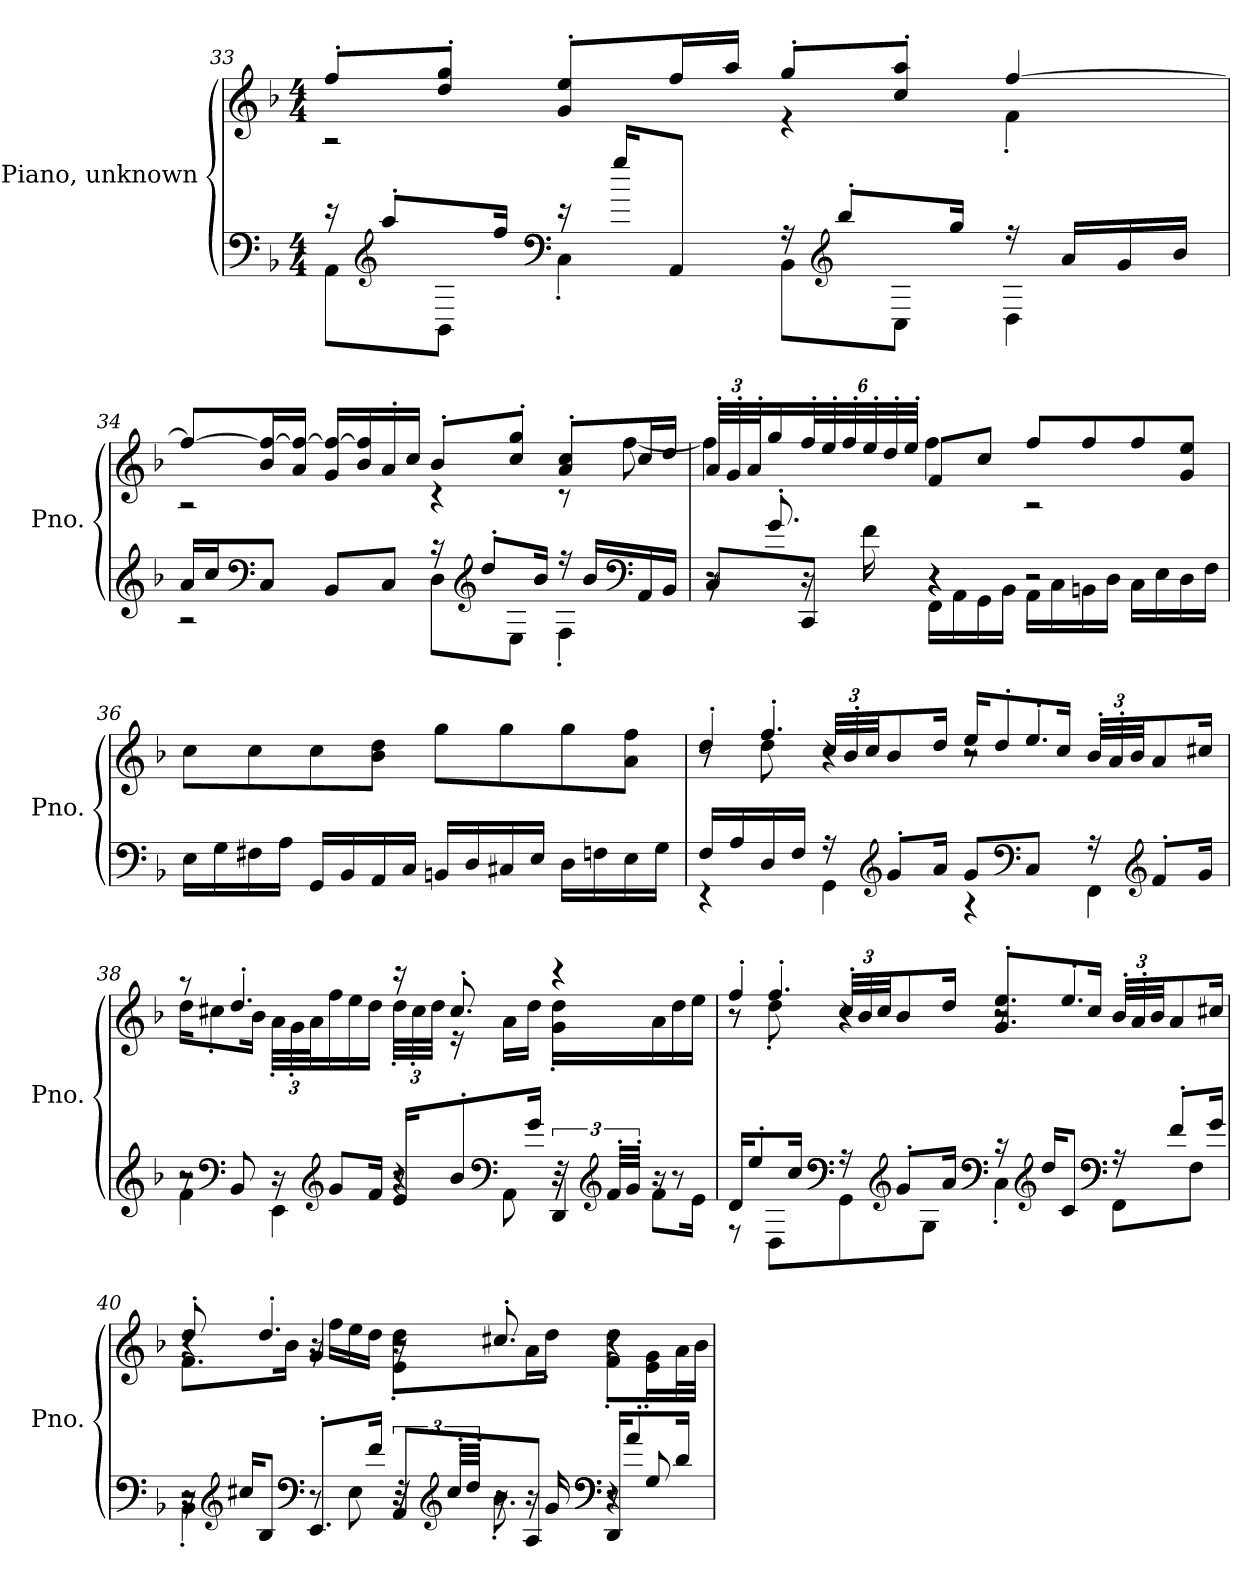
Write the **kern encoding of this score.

**kern	**kern
*part1	*part1
*staff2	*staff1
*I"Piano, unknown	*
*I'Pno.	*
*clefF4	*clefG2
*k[b-]	*k[b-]
*M4/4	*M4/4
=33	=33
*^	*^
16r	8AA\L	8ff'/L	2r
*clefG2	*	*	*
8aa'/L	.	.	.
.	8BB-\J	8dd/' 8gg/'J	.
16ff/Jk	.	.	.
*clefF4	*	*	*
16r	4C'\	8g/' 8ee/'L	.
16gg/KL	.	.	.
8AA/J	.	16ff/L	.
.	.	16aa/JJ	.
16r	8BB-\L	8gg'/L	4r
*clefG2	*	*	*
8bb-'/L	.	.	.
.	8C\J	8cc/' 8aa/'J	.
16gg/Jk	.	.	.
16r	4D\	[4ff/	4f'\
16a/LL	.	.	.
16g/	.	.	.
16b-/JJ	.	.	.
!!LO:LB:g=z	!!
=34	=34	=34	=34
16a/LL	2r	8ff/L_	2r
16cc/J	.	.	.
*clefF4	*	*	*
8C/J	.	16b-/ 16ff/_L	.
.	.	16a/ 16ff/_JJ	.
8BB-/L	.	16g/ 16ff/_LL	.
.	.	16b-/ 16ff/]	.
8C/J	.	16a'/	.
.	.	16cc/JJ	.
16r	8D\L	8b-'/L	4r
*clefG2	*	*	*
8dd'/L	.	.	.
.	8E\J	8cc/' 8gg/'J	.
16b-/Jk	.	.	.
16r	4F'\	8a/' 8cc/'L	8r
16b-/LL	.	.	.
*clefF4	*	*	*
16AA/	.	16cc/L	[8ff\
16BB-/JJ	.	16dd/JJ	.
=35	=35	=35	=35
*	*^	*	*
*	*	*	*Xbrackettup	*
16r	8r	8C/L	48a'/LLL	4ff\]
.	.	.	48g'/	.
.	.	.	48a'/J	.
8.g'/	.	.	16gg/	.
.	16r	8CC/J	48ff'/L	.
.	.	.	48ee'/	.
.	.	.	48ff'/	.
.	16f\	.	48ee'/	.
.	.	.	48dd'/	.
.	.	.	48ee'/JJJ	.
4r	16FF\LL	4r	8f/L	4ff\
.	16AA\	.	.	.
.	16GG\	.	8cc/J	.
.	16BB-\JJ	.	.	.
2r	16AA\LL	2r	8ff/L	2r
.	16C\	.	.	.
.	16BBn\	.	8ff/	.
.	16D\JJ	.	.	.
.	16C\LL	.	8ff/	.
.	16E\	.	.	.
.	16D\	.	8g/ 8ee/J	.
.	16F\JJ	.	.	.
*v	*v	*v	*	*
*	*v	*v
!!LO:LB:g=z
=36	=36
16E\LL	8cc\L
16G\	.
16F#X\	8cc\
16A\JJ	.
16GG/LL	8cc\
16BB-/	.
16AA/	8b-\ 8dd\J
16C/JJ	.
16BBn/LL	8gg\L
16D/	.
16C#X/	8gg\
16E/JJ	.
16D\LL	8gg\
16Fn\	.
16E\	8a\ 8ff\J
16G\JJ	.
=37	=37
*^	*^
*	*	*	*^
16F/LL	4r	8r	8r	4dd'/
16A/	.	.	.	.
16D/	.	4.ff'/	8dd\	.
16F/JJ	.	.	.	.
16r	4GG\	.	4r	48cc/LLL
.	.	.	.	48b-'/
.	.	.	.	48cc/JJ
*clefG2	*	*	*	*
8g'/L	.	.	.	8b-/
16a/Jk	.	.	.	16dd/Jk
8g/L	4r	8r	2r	16ee/KL
.	.	.	.	8dd'/
*clefF4	*	*	*	*
8C/J	.	4.ee'/	.	.
.	.	.	.	16cc/Jk
16r	4FF\	.	.	48b-'/LLL
.	.	.	.	48a'/
.	.	.	.	48b-/JJ
*clefG2	*	*	*	*
8f'/L	.	.	.	8a/
16g/Jk	.	.	.	16cc#X/Jk
*	*	*	*v	*v
!!LO:LB:g=z
=38	=38	=38	=38
*	*^	*	*
8r	4f\	2r	8r	16dd\KL
.	.	.	.	8cc#X'\
*clefF4	*	*	*	*
8BB-/	.	.	4.dd'/	.
.	.	.	.	16b-\Jk
16r	4EE\	.	.	48a'\LLL
.	.	.	.	48g'\
.	.	.	.	48a\J
*clefG2	*	*	*	*
8g/L	.	.	.	16ff\
.	.	.	.	16ee\
16f/Jk	.	.	.	16dd\JJ
16e/KL	8r	4r	16r	48dd'\LLL
.	.	.	.	48cc#'\
.	.	.	.	48dd\JJJ
8b-'/	.	.	8.cc#'/	16r
*clefF4	*	*	*	*
.	8AA\	.	.	16a\LL
16g/Jk	.	.	.	16dd\JJ
48r	16r	4DD/	4r	16g\' 16dd\'LL
*clefG2	*	*	*	*
48f'/LLL	.	.	.	.
48g'/JJJ	.	.	.	.
16r	8f\L	.	.	16a\
8r	.	.	.	16dd\
.	16e\Jk	.	.	16ee\JJ
*	*v	*v	*	*
!!LO:PB:g=z
=39	=39	=39	=39
*	*	*	*^
16d/KL	8r	8r	8r	4ff'/
8ee'/	.	.	.	.
.	8D\L	4.ff'/	8dd'\	.
16cc/Jk	.	.	.	.
*clefF4	*	*	*	*
16r	8GG\	.	4r	48cc'/LLL
.	.	.	.	48b-/
.	.	.	.	48cc/JJ
*clefG2	*	*	*	*
8g'/L	.	.	.	8b-/
.	8G\J	.	.	.
16a/Jk	.	.	.	16dd/Jk
*clefF4	*	*	*	*
16r	4C'\	8r	2r	8.g/' 8.ee/'L
*clefG2	*	*	*	*
16dd/KL	.	.	.	.
8c/J	.	4.ee'/	.	.
.	.	.	.	16cc/Jk
*clefF4	*	*	*	*
16r	8FF\L	.	.	48b-'/LLL
.	.	.	.	48a'/
.	.	.	.	48b-/JJ
8f'/L	.	.	.	8a/
.	8F\J	.	.	.
16g/Jk	.	.	.	16cc#X/Jk
!!LO:LB:g=z	!!	!!
=40	=40	=40	=40	=40
*	*^	*	*	*
16r	4BB-'\	2r	8dd'/	8.f\L	4r
*clefG2	*	*	*	*	*
16cc#X/KL	.	.	.	.	.
8B-/J	.	.	4.dd'/	.	.
.	.	.	.	16b-\Jk	.
*clefF4	*	*	*	*	*
8.EE'/L	8r	.	.	16r	4g/
.	.	.	.	16ff\LL	.
.	8E\	.	.	16ee\	.
16f/Jk	.	.	.	16dd\JJ	.
48r	16r	8AA/L	16r	8e\' 8dd\'L	2r
*clefG2	*	*	*	*	*
48cc#'/LLL	.	.	.	.	.
48dd'/JJJ	.	.	.	.	.
16r	8.b-'\	.	8.cc#X'/	.	.
16r	.	8A/J	.	16a\L	.
16g/	.	.	.	16dd'\JJ	.
*clefF4	*	*	*	*	*
16DD/KL	4r	8r	4r	8f\' 8dd\'L	.
8a'/	.	.	.	.	.
.	.	8G/	.	16e\' 16g\'L	.
16d/Jk	.	.	.	32a\L	.
.	.	.	.	32b-\JJJ	.
*v	*v	*v	*	*	*
*	*v	*v	*v
=	=
*-	*-
